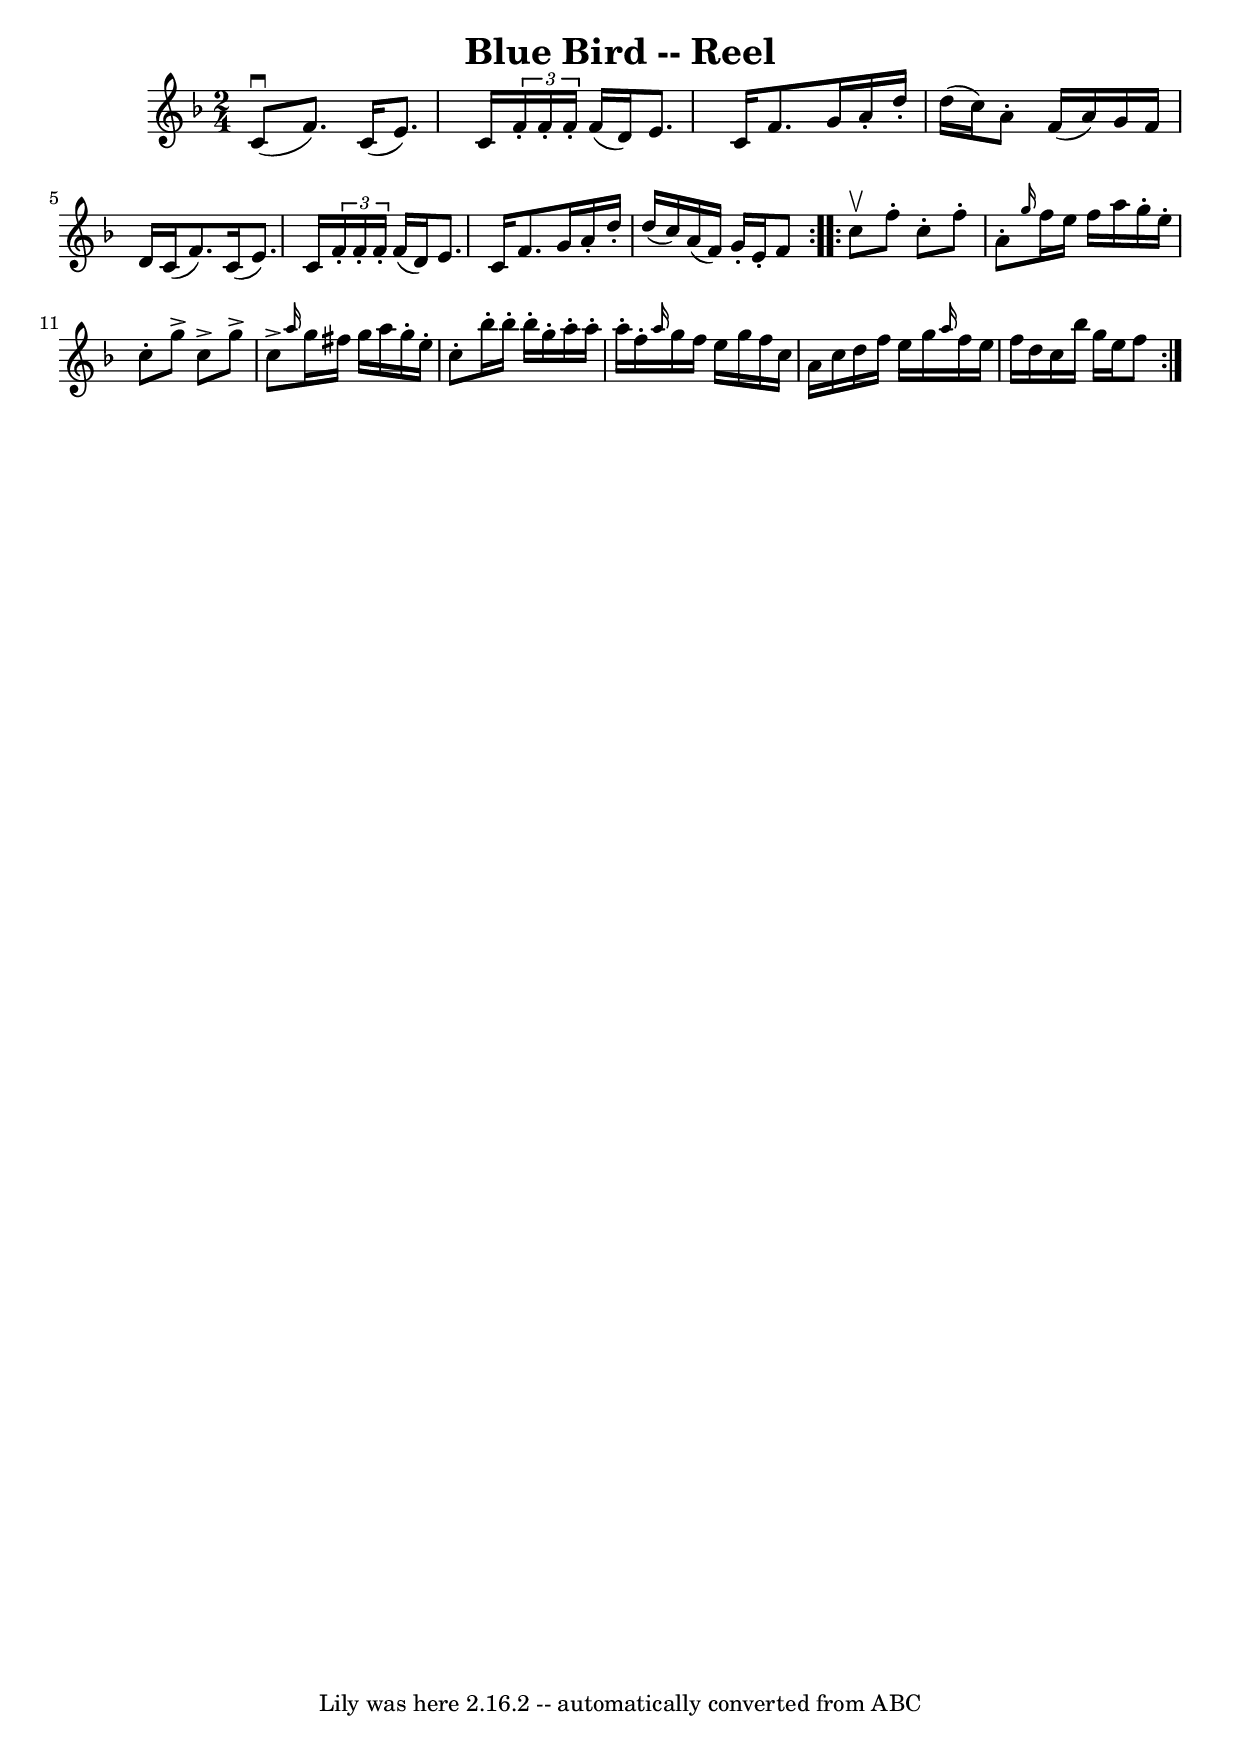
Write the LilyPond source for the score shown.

\version "2.16.2"
\include "Mammoth.ily"
\header {
  %% book = "Ryan's Mammoth Collection"
  crossRefNumber = "1"
  footnotes = "\\\\178\\\\The book has the triplets written as demisemiquavers."
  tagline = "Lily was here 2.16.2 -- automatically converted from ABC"
  title = "Blue Bird -- Reel"

}
voicedefault =  {



  \repeat volta 2 {

    \time 2/4 
    \key f \major
    c'8^\downbow(|
    f'8.) c'16 (e'8.-) c'16    |
    \times 2/3 { f'16-. f'16-. f'16-. 
	       } f'16 (
    d'16) e'8. c'16    |
    f'8. g'16 a'16-. d''16-.   
    d''16 (c''16)   |
    a'8-. f'16 (a'16) g'16 f'16    
    d'16 c'16 (|
    f'8.) c'16 (e'8.) c'16    |
    
    \times 2/3 { f'16-. f'16-. f'16-. 
	       } f'16 (d'16) e'8. c'16 
    |
    f'8. g'16 a'16-. d''16-. d''16 (c''16)   
    |
    a'16 (f'16) g'16-. e'16-. f'8    
  } 
  \repeat volta 2 {
    
    c''8^\upbow |
    f''8-. c''8-. f''8-. a'8-.   |
    
    \grace { g''16  
	   } f''16 e''16 f''16 a''16 g''16-. e''16-.  
    c''8-.   |
    g''8^\accent c''8^\accent g''8^\accent c''8^\accent   |
    \grace { a''16  
	   } g''16 fis''16 g''16 a''16   
    g''16-. e''16-. c''8-.   |
    bes''16-. bes''16-. bes''16-. g''16-. a''16-. a''16-. a''16-. f''16-.   |
    \grace {   
      a''16  
    } g''16 f''16 e''16 g''16 f''16 c''16 a'16 c''16 
    |
    d''16 f''16 e''16 g''16  \grace { a''16  
				    } f''16    
    e''16 f''16 d''16    |
    c''16 bes''16 g''16 e''16    
    f''8    
  }   

}

\score{
  <<

    \context Staff="default"
    {
      \voicedefault 
      
    }

  >>
  \layout {
    
  }
  \midi {
  }

}
